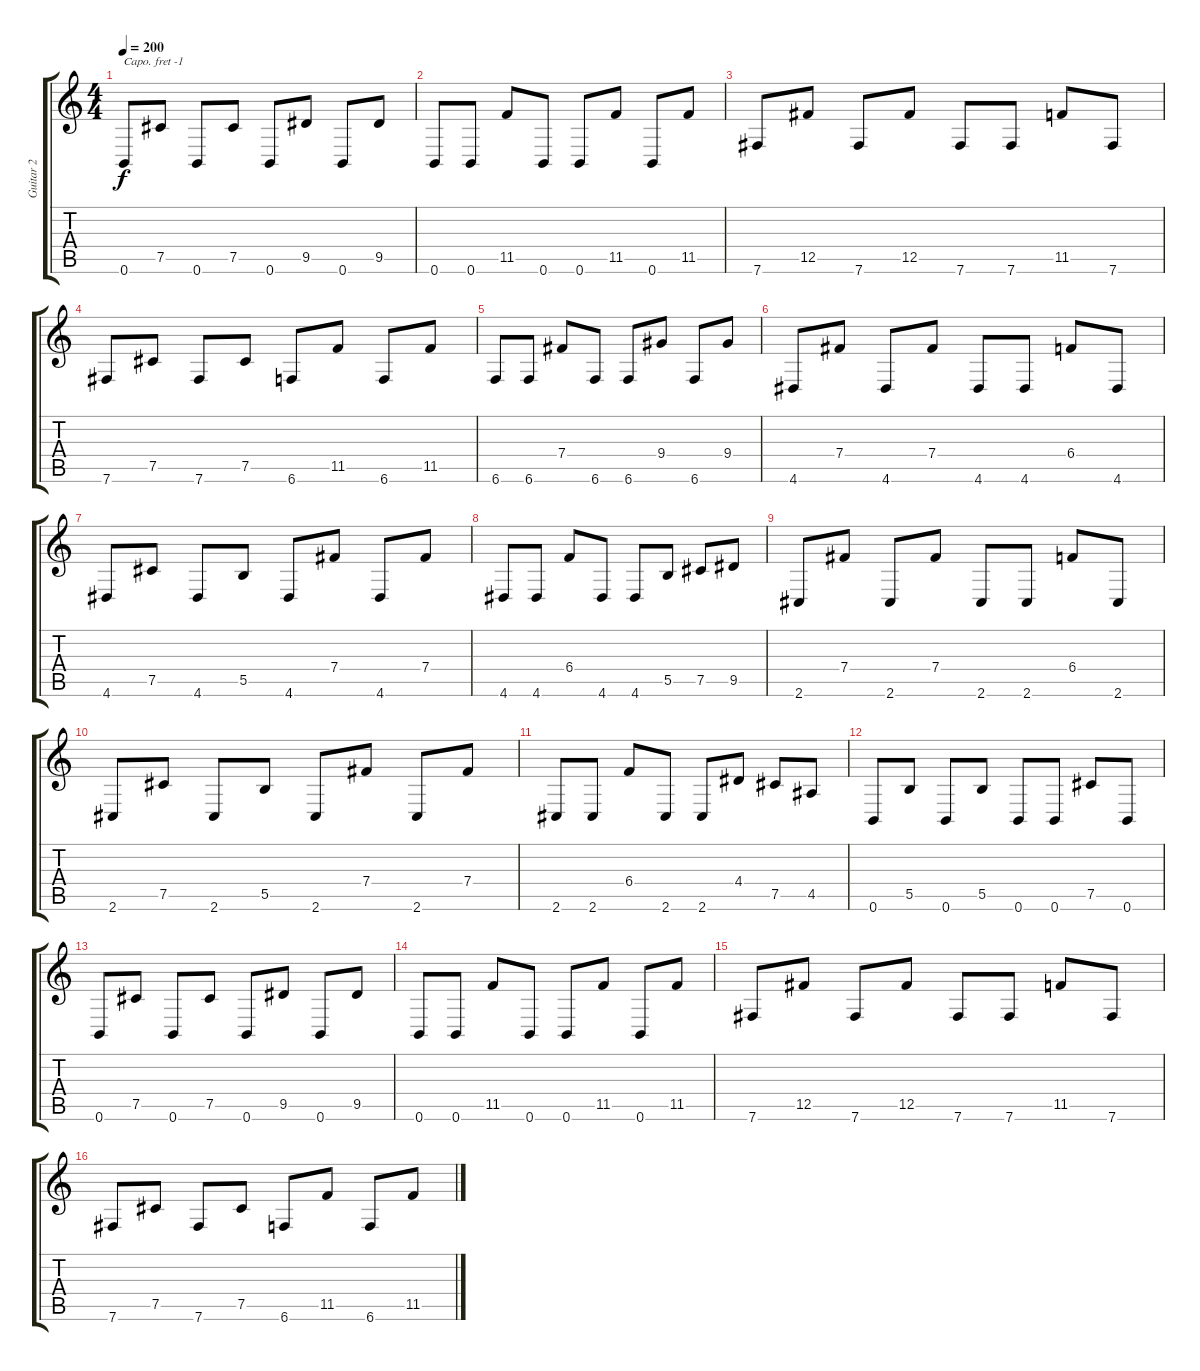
\track ("Guitar 2" "Guitar 2") {instrument distortionguitar}
\staff {score tabs}
\capo -1
\tuning (D4 A3 F3 C3 G2 C2) {hide}
\ts (4 4)
\tempo 200
\clef g2
\ks c
0.6.8{dy f} 7.5.8 0.6.8 7.5.8 0.6.8 9.5.8 0.6.8 9.5.8 |
0.6.8 0.6.8 11.5.8 0.6.8 0.6.8 11.5.8 0.6.8 11.5.8 |
7.6.8 12.5.8 7.6.8 12.5.8 7.6.8 7.6.8 11.5.8 7.6.8 |
7.6.8 7.5.8 7.6.8 7.5.8 6.6.8 11.5.8 6.6.8 11.5.8 |
6.6.8 6.6.8 7.4.8 6.6.8 6.6.8 9.4.8 6.6.8 9.4.8 |
4.6.8 7.4.8 4.6.8 7.4.8 4.6.8 4.6.8 6.4.8 4.6.8 |
4.6.8 7.5.8 4.6.8 5.5.8 4.6.8 7.4.8 4.6.8 7.4.8 |
4.6.8 4.6.8 6.4.8 4.6.8 4.6.8 5.5.8 7.5.8 9.5.8 |
2.6.8 7.4.8 2.6.8 7.4.8 2.6.8 2.6.8 6.4.8 2.6.8 |
2.6.8 7.5.8 2.6.8 5.5.8 2.6.8 7.4.8 2.6.8 7.4.8 |
2.6.8 2.6.8 6.4.8 2.6.8 2.6.8 4.4.8 7.5.8 4.5.8 |
0.6.8 5.5.8 0.6.8 5.5.8 0.6.8 0.6.8 7.5.8 0.6.8 |
0.6.8 7.5.8 0.6.8 7.5.8 0.6.8 9.5.8 0.6.8 9.5.8 |
0.6.8 0.6.8 11.5.8 0.6.8 0.6.8 11.5.8 0.6.8 11.5.8 |
7.6.8 12.5.8 7.6.8 12.5.8 7.6.8 7.6.8 11.5.8 7.6.8 |
7.6.8 7.5.8 7.6.8 7.5.8 6.6.8 11.5.8 6.6.8 11.5.8
